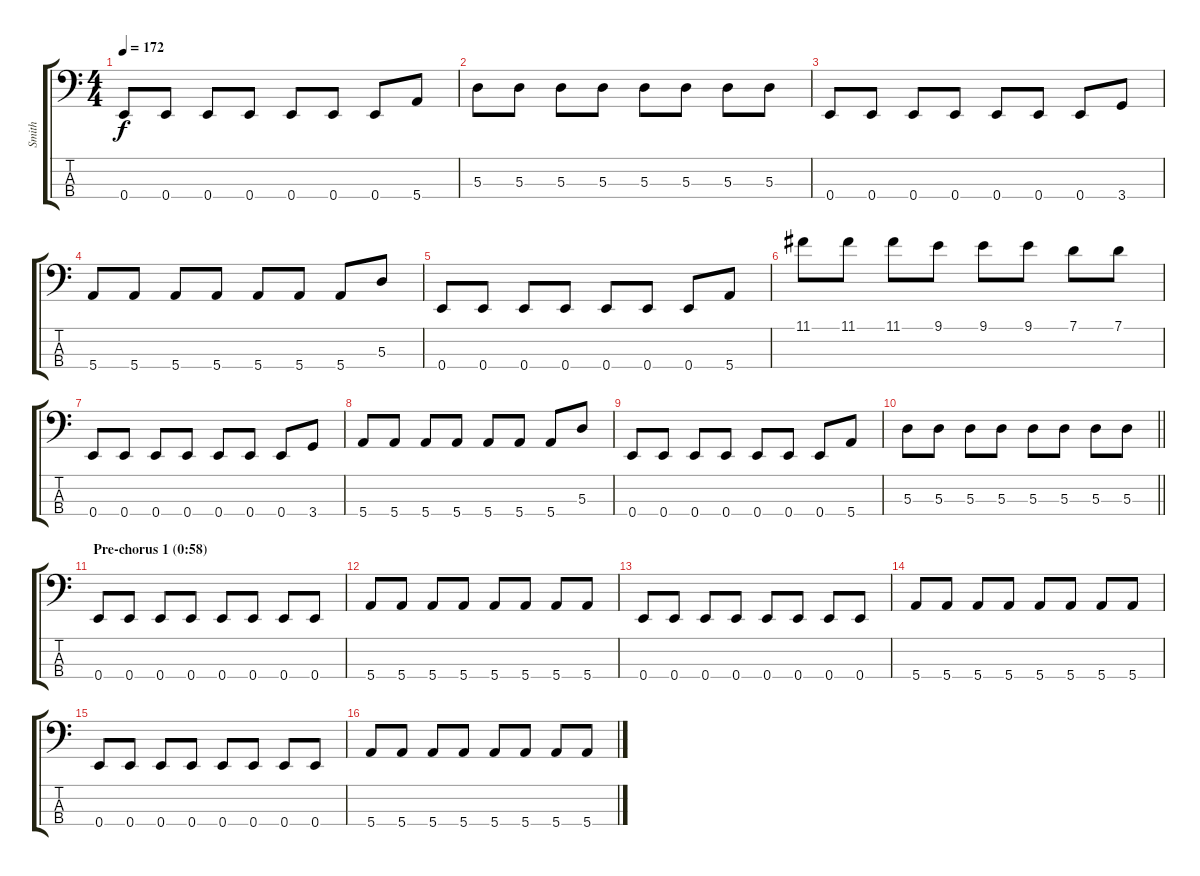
\track ("Smith" "Smith") {instrument electricbasspick}
\staff {score tabs}
\tuning (G2 D2 A1 E1) {hide}
\ts (4 4)
\tempo 172
\clef f4
\ks c
0.4.8{dy f} 0.4.8 0.4.8 0.4.8 0.4.8 0.4.8 0.4.8 5.4.8 |
5.3.8 5.3.8 5.3.8 5.3.8 5.3.8 5.3.8 5.3.8 5.3.8 |
0.4.8 0.4.8 0.4.8 0.4.8 0.4.8 0.4.8 0.4.8 3.4.8 |
5.4.8 5.4.8 5.4.8 5.4.8 5.4.8 5.4.8 5.4.8 5.3.8 |
0.4.8 0.4.8 0.4.8 0.4.8 0.4.8 0.4.8 0.4.8 5.4.8 |
11.1.8 11.1.8 11.1.8 9.1.8 9.1.8 9.1.8 7.1.8 7.1.8 |
0.4.8 0.4.8 0.4.8 0.4.8 0.4.8 0.4.8 0.4.8 3.4.8 |
5.4.8 5.4.8 5.4.8 5.4.8 5.4.8 5.4.8 5.4.8 5.3.8 |
0.4.8 0.4.8 0.4.8 0.4.8 0.4.8 0.4.8 0.4.8 5.4.8 |
\barLineRight lightlight
5.3.8 5.3.8 5.3.8 5.3.8 5.3.8 5.3.8 5.3.8 5.3.8 |
\section ("" "Pre-chorus 1 (0:58)")
0.4.8 0.4.8 0.4.8 0.4.8 0.4.8 0.4.8 0.4.8 0.4.8 |
5.4.8 5.4.8 5.4.8 5.4.8 5.4.8 5.4.8 5.4.8 5.4.8 |
0.4.8 0.4.8 0.4.8 0.4.8 0.4.8 0.4.8 0.4.8 0.4.8 |
5.4.8 5.4.8 5.4.8 5.4.8 5.4.8 5.4.8 5.4.8 5.4.8 |
0.4.8 0.4.8 0.4.8 0.4.8 0.4.8 0.4.8 0.4.8 0.4.8 |
5.4.8 5.4.8 5.4.8 5.4.8 5.4.8 5.4.8 5.4.8 5.4.8
